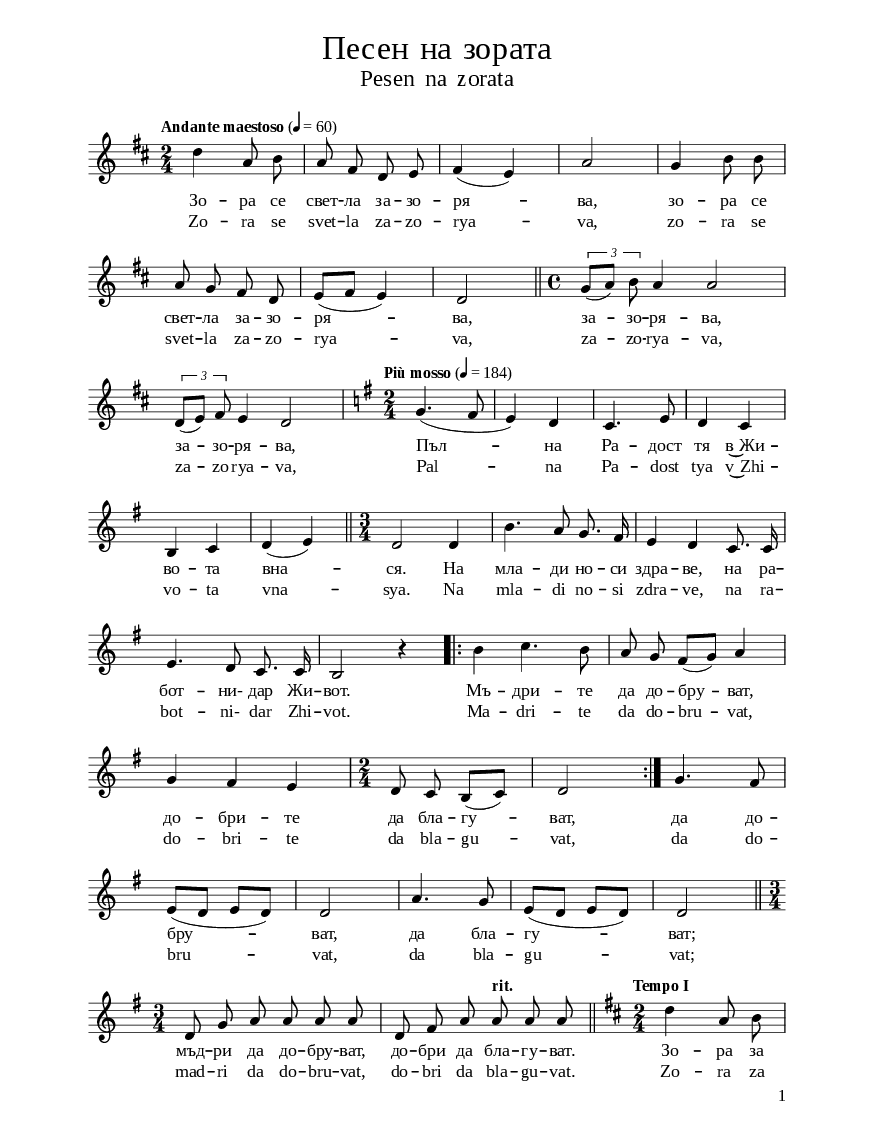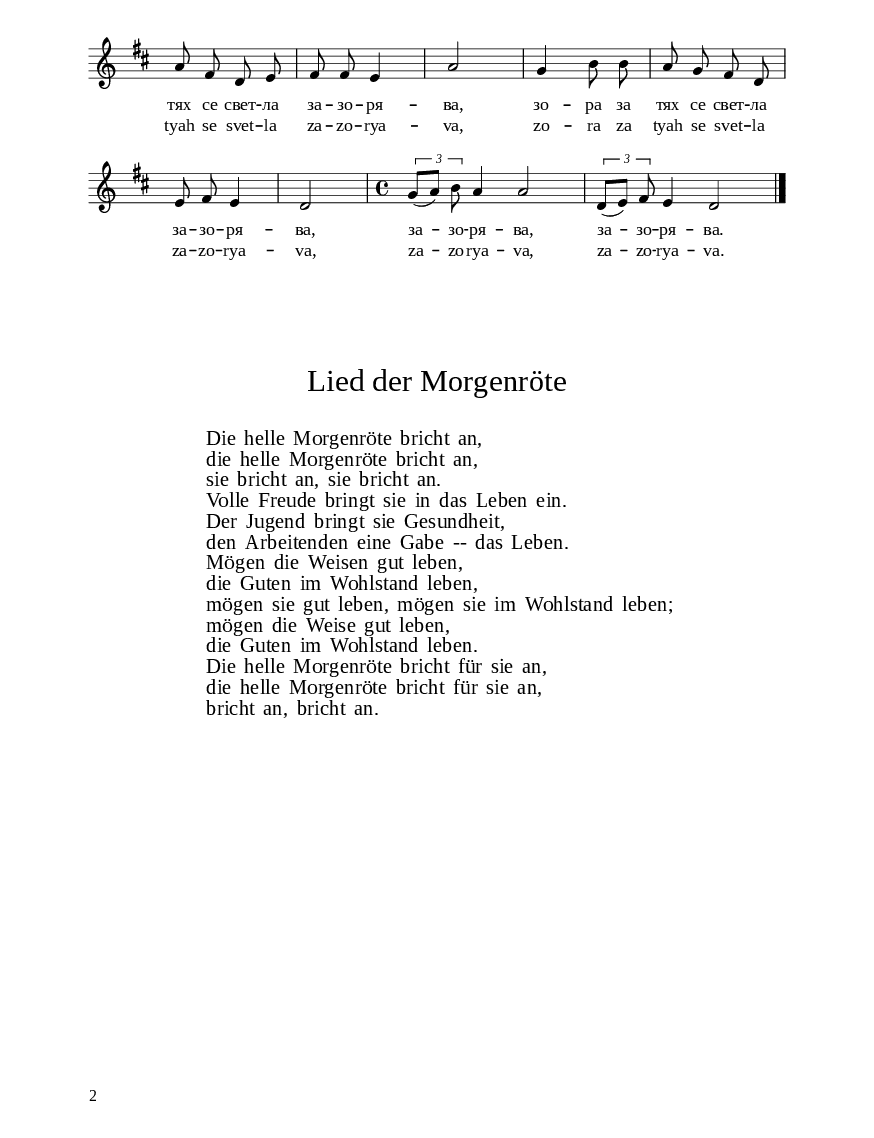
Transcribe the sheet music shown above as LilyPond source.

\version "2.22.0"

\paper {
  #(set-paper-size "a5")
}

\bookpart {
  \paper {
    print-all-headers = ##t
    print-page-number = ##t
    print-first-page-number = ##t

    % put page numbers on the bottom
    oddHeaderMarkup = \markup ""
    evenHeaderMarkup = \markup ""
    oddFooterMarkup = \markup
    \fill-line {
      ""
      \on-the-fly #print-page-number-check-first \fromproperty #'page:page-number-string
    }
    evenFooterMarkup = \markup
    \fill-line {
      \on-the-fly #print-page-number-check-first \fromproperty #'page:page-number-string
      ""
    }

    left-margin = 1.5\cm
    right-margin = 1.5\cm
    top-margin = 1.6\cm
    bottom-margin = 1.2\cm
    ragged-bottom = ##t % do not spread the staves to fill the whole vertical space

    % change lyrics and titles font (affects notes also)
    fonts =
    #(make-pango-font-tree
      "Times New Roman"
      "DejaVu Sans"
      "DejaVu Sans Mono"
      (/ (* staff-height pt) 3.6))

    % change distance between staves
    system-system-spacing =
    #'((basic-distance . 12)
       (minimum-distance . 6)
       (padding . 1)
       (stretchability . 12))
  }

  \header {
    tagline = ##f
  }

  \score{
    \layout {
      indent = 0.0\cm % remove first line indentation
      %ragged-last = ##t % do not spread last line to fill the whole space
      \context {
        \Score
        \omit BarNumber %remove bar numbers
      } % context

      \context {
        % change staff size
        \Staff
        fontSize = #+0 % affects notes size only
        \override StaffSymbol #'staff-space = #(magstep -3)
        \override StaffSymbol #'thickness = #0.5
        \override BarLine #'hair-thickness = #1
        %\override StaffSymbol #'ledger-line-thickness = #'(0 . 0)
      }

      \context {
        % adjust space between staff and lyrics and between the two lyric lines
        \Lyrics
        \override VerticalAxisGroup.nonstaff-relatedstaff-spacing = #'(
          (basic-distance . 4.5)
          (padding . 0.5)
        )
        \override VerticalAxisGroup.nonstaff-nonstaff-spacing = #'((minimum-distance . 2))
      }
    } % layout

    \new Voice \relative c' {
      \clef treble
      \key d \major
      \time 2/4
      \tempo \markup {
        % make tempo note smaller
        \concat {
          "Andante maestoso" \normal-text { " (" }
          \teeny \general-align #Y #DOWN \note {4} #0.8
          \normal-text { " = 60)" }
        }
      }
      \autoBeamOff
      d'4 a8 b8 | a8 fis8 d e | fis4 ( e4 ) | a2 | g4 b8 b| \break

      a8 g fis d | e [ ( fis ] e4 )  | d2 \bar "||" \time 4/4 \tuplet 3/2 { { g8 [ (   a8 ) ] b8 } } a4 a2 \break

      \tuplet 3/2 {    { d,8 [( e8 )] } fis8 } e4 d2 |  \key g \major \time 2/4 \tempo \markup {
          % make tempo note smaller
          \concat {
            "Più mosso " \normal-text { "(" }
            \teeny \general-align #Y #DOWN \note {4} #0.8
            \normal-text { " = 184)" }
          }
        } g4. ( fis8 | e4 ) d4 | c4. e8 |  d4 c | \break

      b4 c | d (e) \bar "||" \time 3/4 d2 d4 | b'4. a8 g8. fis16 | e4 d c8. c16  | \break

      e4. d8 c8. c16 | b2 r4 \repeat volta 2 {b'4 c4. b8 | a8 g fis [(g)] a4  \break

      g4 fis e | \time 2/4 d8 c b8 [(c8) ] | d2 | } g4. fis8 | \break

      e8 [( d ] e [d ]) | d2 | a'4. g8  |  e8 [( d8  ] e8 [d8 ]) | d2 \bar "||" \break

      \time 3/4 d8 g a a a a | d, fis a \tempo "rit." a a a \bar "||" \key d \major \time 2/4 \tempo "Tempo I" d4 a8 b | \break

      a8 fis d e | fis fis e4| a2 | g4 b8 b | a g fis d | \break

      e8 fis e4 | d2 | \time 4/4 \tuplet 3/2 { g8 [(a8)] b } a4 a2 | \tuplet 3/2 {d,8 [(e8)] fis8  }e4 d2 \bar "|."


    }

    \addlyrics {
      Зо -- ра се свет -- ла за -- зо -- ря -- ва,
      зо -- ра се свет -- ла за -- зо -- ря -- ва,
      за -- зо -- ря -- ва, за -- зо -- ря -- ва,

      Пъл -- на 	Pа -- дост тя в~Жи -- во -- та вна -- ся.

      На мла -- ди но -- си здра -- ве,

      на ра -- бот -- "ни-" дар Жи -- вот.

      Мъ -- дри -- те да до -- бру -- ват,

      до -- бри -- те да бла -- гу -- ват,


      да до -- бру -- ват, да бла -- гу -- ват;

      мъд -- ри да до -- бру -- ват,

      до -- бри да бла -- гу -- ват.

      Зо -- ра за тях се свет -- ла за -- зо -- ря -- ва,

      зо -- ра за тях се свет -- ла за -- зо -- ря -- ва,

      за -- зо -- ря -- ва, за -- зо -- ря -- ва.
      }
      
      \addlyrics {
       Zo -- ra se svet -- la za -- zo -- rya -- va,
      zo -- ra se svet -- la za -- zo -- rya -- va,
      za -- zo -- rya -- va, za -- zo -- rya -- va,

      Pal -- na 	Pa -- dost tya v~Zhi -- vo -- ta vna -- sya.

      Na mla -- di no -- si zdra -- ve,

      na ra -- bot -- "ni-" dar Zhi -- vot.

      Ma -- dri -- te da do -- bru -- vat,

      do -- bri -- te da bla -- gu -- vat,


      da do -- bru -- vat, da bla -- gu -- vat;

      mad -- ri da do -- bru -- vat,

      do -- bri da bla -- gu -- vat.

      Zo -- ra za tyah se svet -- la za -- zo -- rya -- va,

      zo -- ra za tyah se svet -- la za -- zo -- rya -- va,

      za -- zo -- rya -- va, za -- zo -- rya -- va.
        }

        \header {
          title = \markup \column \normal-text \fontsize #2.5 {
            \center-align
            \line { Песен на зората}
            \vspace #-0.6
            \center-align
            \line \fontsize #-3 { Pesen na zorata}
            \vspace #-0.8
            \center-align
            \line \fontsize #-3 { " " }
          }
        }

        \midi{}

      } % score

  \markup \halign #-16 \raise #3 \override #'(baseline-skip . 2) {
    \column  {
      \line { " " }
      \line { " " }
      \line { " " }
      \line { " " }
      \line { " " }
    }
  }




      % include foreign translation(s) of the song
      \version "2.22.0"

\markup \fill-line { \fontsize #6 "Lied der Morgenröte" }
\markup \null
\markup \null
\markup \fontsize #+2.5 {
    \hspace #10
    \override #'(baseline-skip . 2)

        \column {
     \line { " " }
     \line { " "Die helle Morgenröte bricht an,}

\line { " "die helle Morgenröte bricht an,}

\line { " "sie bricht an, sie bricht an.}

\line { " "Volle Freude bringt sie in das Leben ein.}

\line { " "Der Jugend bringt sie Gesundheit, }

\line { " "den Arbeitenden eine Gabe -- das Leben. }

\line { " "Mögen die Weisen gut leben, }

\line { " "die Guten im Wohlstand leben,}

\line { " "mögen sie gut leben, mögen sie im Wohlstand leben;}

\line { " "mögen die Weise gut leben,}

\line { " "die Guten im Wohlstand leben.}

\line { " "Die helle Morgenröte bricht für sie an,}

\line { " "die helle Morgenröte bricht für sie an, }

\line { " "bricht an, bricht an. }




    }


}


    } % bookpart
